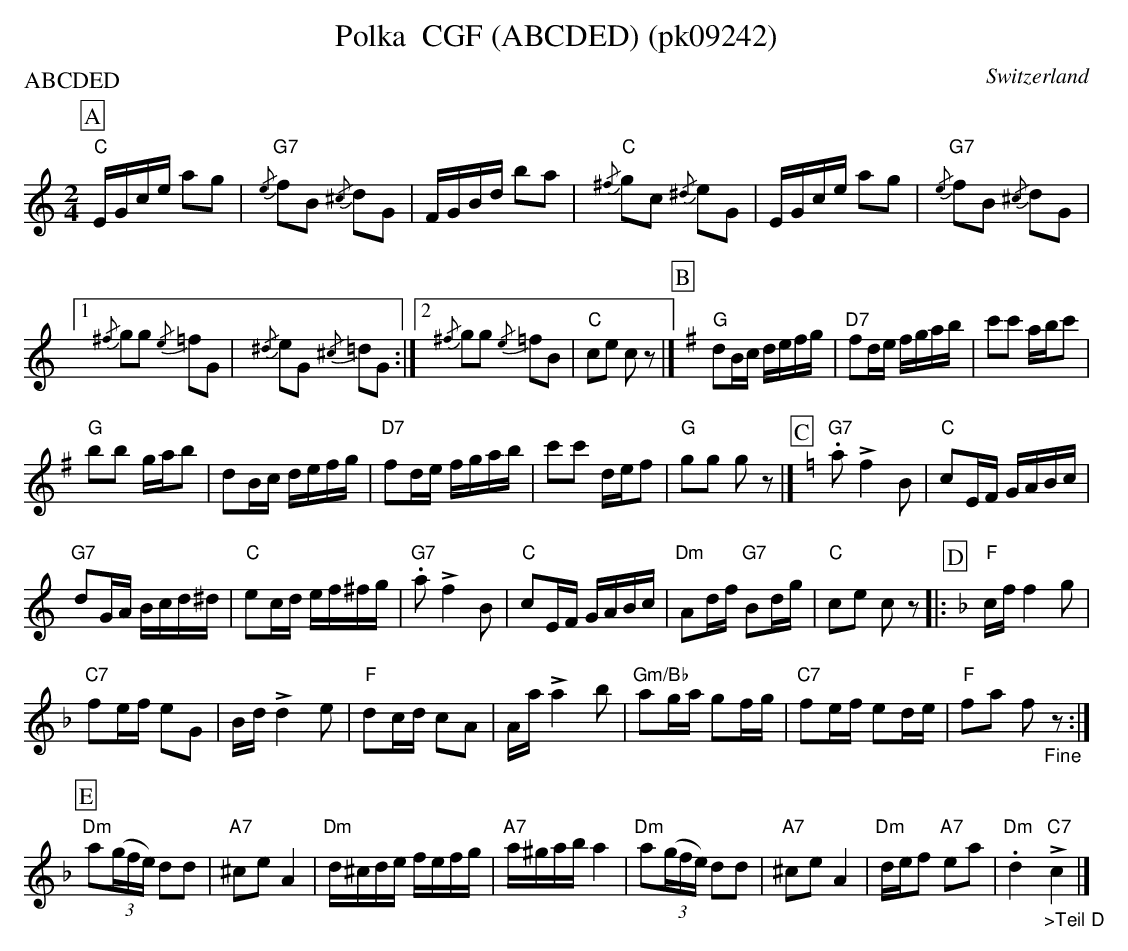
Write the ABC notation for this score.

X:1
T: Polka  CGF (ABCDED) (pk09242)
P:ABCDED
M:2/4
L:1/16
O:Switzerland
K:C major
[P:A] "C"EGce a2g2 | {/e}"G7"f2B2 {/^c}d2G2 | FGBd b2a2 | {/^f}"C"g2c2 {/^d}e2G2 | EGce a2g2 | {/e}"G7"f2B2 {/^c}d2G2 |1
{/^f}g2g2 {/e}=f2G2 | {/^d}e2G2 {/^c}=d2G2 :|2 {/^f}g2g2 {/e}=f2B2 | "C"c2e2 c2z2 |] [P:B] [K:G] "G"d2Bc defg | "D7"f2de fgab | c'2c'2 abc'2 |
"G"b2b2 gab2 | d2Bc defg | "D7"f2de fgab | c'2c'2 def2 | "G"g2g2 g2z2 |] [P:C] [K:C]  "G7".a2!>!f4B2 | "C"c2EF GABc |
"G7"d2GA Bcd^d | "C"e2cd ef^fg | "G7".a2!>!f4B2 | "C"c2EF GABc | "Dm"A2df "G7"B2dg | "C"c2e2 c2z2 |: [P:D] [K:F] "F"cff4g2 |
"C7"f2ef e2G2 | Bd !>!d4e2 | "F"d2cd c2A2 | Aa !>!a4b2 | "Gm/Bb"a2ga g2fg | "C7"f2ef e2de | "F"f2a2 f2"_Fine"z2 :|
[P:E] "Dm"a2((3gfe) d2d2 | "A7"^c2e2A4 | "Dm"d^cde fefg | "A7"a^gaba4 | "Dm"a2((3gfe) d2d2 | "A7"^c2e2A4 | "Dm"def2 "A7"e2a2 | "Dm".d4!>!"C7""_>Teil D"c4 |]
